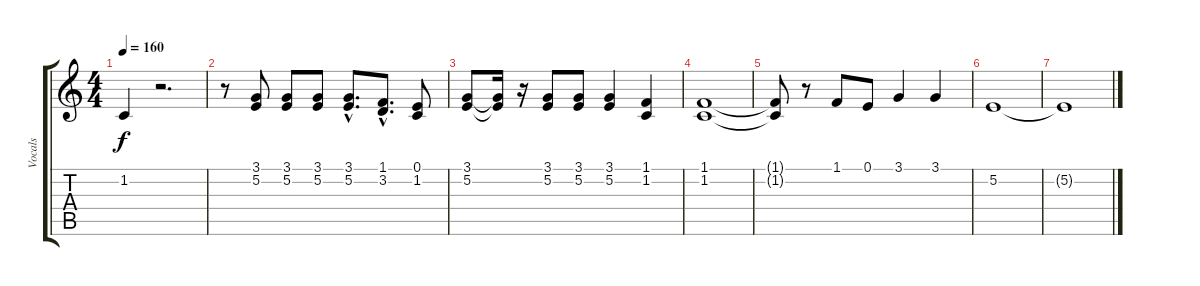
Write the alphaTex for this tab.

\track ("Vocals" "Vocals") {instrument lead6voice}
\staff {score tabs}
\tuning (E4 B3 G3 D3 A2 E2) {hide}
\ts (4 4)
\tempo 160
\clef g2
\ks c
1.2{t}.4{dy f} r.2{d} |
r.8 (3.1 5.2).8 (3.1 5.2).8 (3.1 5.2).8 (3.1{hac} 5.2{hac}).8{d} (1.1{hac} 3.2{hac}).8{d} (0.1 1.2).8 |
(3.1 5.2).8 (3.1{t} 5.2{t}).16 r.16 (3.1 5.2).8 (3.1 5.2).8 (3.1 5.2).4 (1.1 1.2).4 |
(1.1 1.2).1 |
(1.1{t} 1.2{t}).8 r.8 1.1.8 0.1.8 3.1.4 3.1.4 |
5.2.1 |
5.2{t}.1
